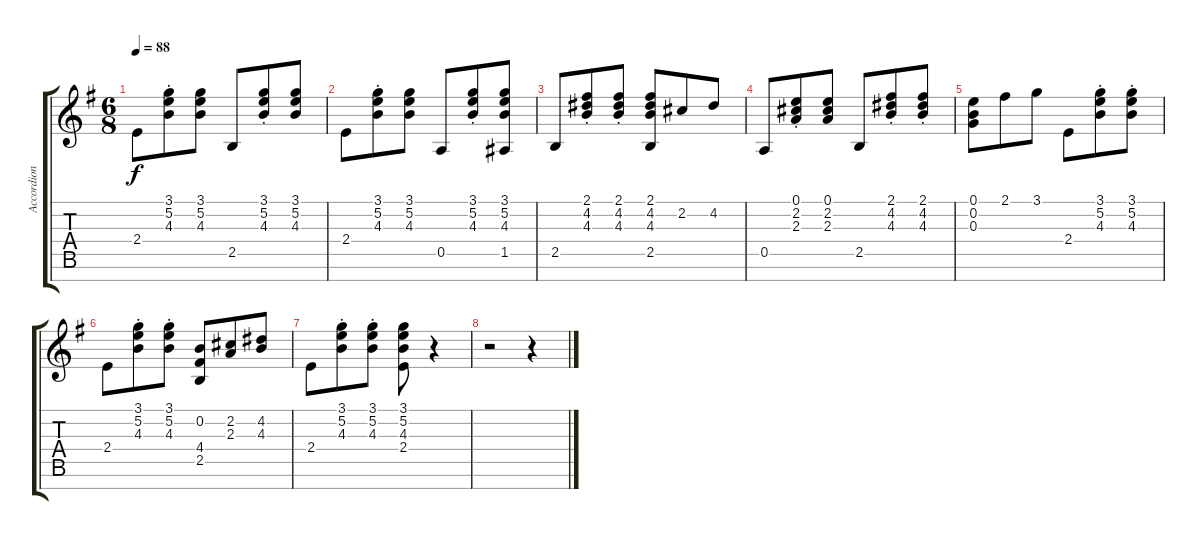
\track ("Accordion II" "Accordion ") {instrument accordion}
\staff {score tabs}
\tuning (E5 B4 G4 D4 A3 E3 B2) {hide}
\ts (6 8)
\tempo 88
\clef g2
\ks g
2.4.8{dy f} (3.1{st} 5.2{st} 4.3{st}).8 (3.1 5.2 4.3).8 2.5.8 (3.1{st} 5.2{st} 4.3{st}).8 (3.1 5.2 4.3).8 |
2.4.8 (3.1{st} 5.2{st} 4.3{st}).8 (3.1 5.2 4.3).8 0.5.8 (3.1{st} 5.2{st} 4.3{st}).8 (3.1 5.2 4.3 1.5).8 |
2.5.8 (2.1{st} 4.2{st} 4.3{st}).8 (2.1{st} 4.2{st} 4.3{st}).8 (2.1 4.2 4.3 2.5).8 2.2.8 4.2.8 |
0.5.8 (0.1{st} 2.2{st} 2.3{st}).8 (0.1 2.2 2.3).8 2.5.8 (2.1{st} 4.2{st} 4.3{st}).8 (2.1{st} 4.2{st} 4.3{st}).8 |
(0.1 0.2 0.3).8 2.1.8 3.1.8 2.4.8 (3.1{st} 5.2{st} 4.3{st}).8 (3.1{st} 5.2{st} 4.3{st}).8 |
2.4.8 (3.1{st} 5.2{st} 4.3{st}).8 (3.1{st} 5.2{st} 4.3{st}).8 (0.2 4.4 2.5).8 (2.2 2.3).8 (4.2 4.3).8 |
2.4.8 (3.1{st} 5.2{st} 4.3{st}).8 (3.1{st} 5.2{st} 4.3{st}).8 (3.1 5.2 4.3 2.4).8 r.4 |
r.2 r.4
